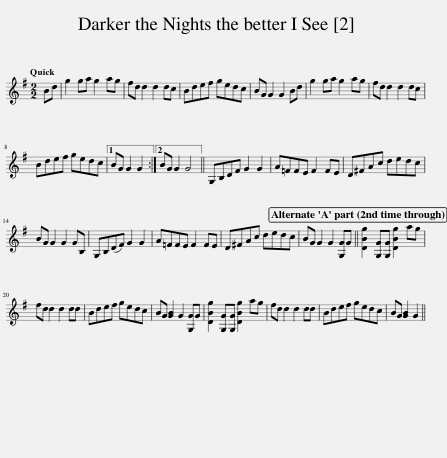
X:1
L:1/8
Q:1/4=120
M:2/2
I:linebreak $
K:G
V:1 treble
V:1
 Bd | g2 ga g2 ag | fd d2 d2 dc | Bdef gedc | BG G2 G2 Bd | %5
 g2 ga g2 ag | fd d2 d2 dc |$ Bdef gedc |1 BG G2 G2 :|2 BG G2 G4 || %10
 G,B,DF G2 G2 | A=FFE F2 FE | D^FAc dedc |$ BG G2 G2 GB, | G,B,(DF) G2 G2 | %15
 A=FFE F2 FE | D^FAc dedc | BG G2 G2 [G,G]G || [DBg]2 [G,G][G,G] [DBg]2 ag |$ fd d2 d2 dd | %20
 Bdef gedc | BG [GB]2 G2 [G,G]G | [DBg]2 [G,G][G,G] [DBg]2 ag | fd d2 d2 dd | Bdef gedc | %25
 BG [GB]2 G2 || %26
